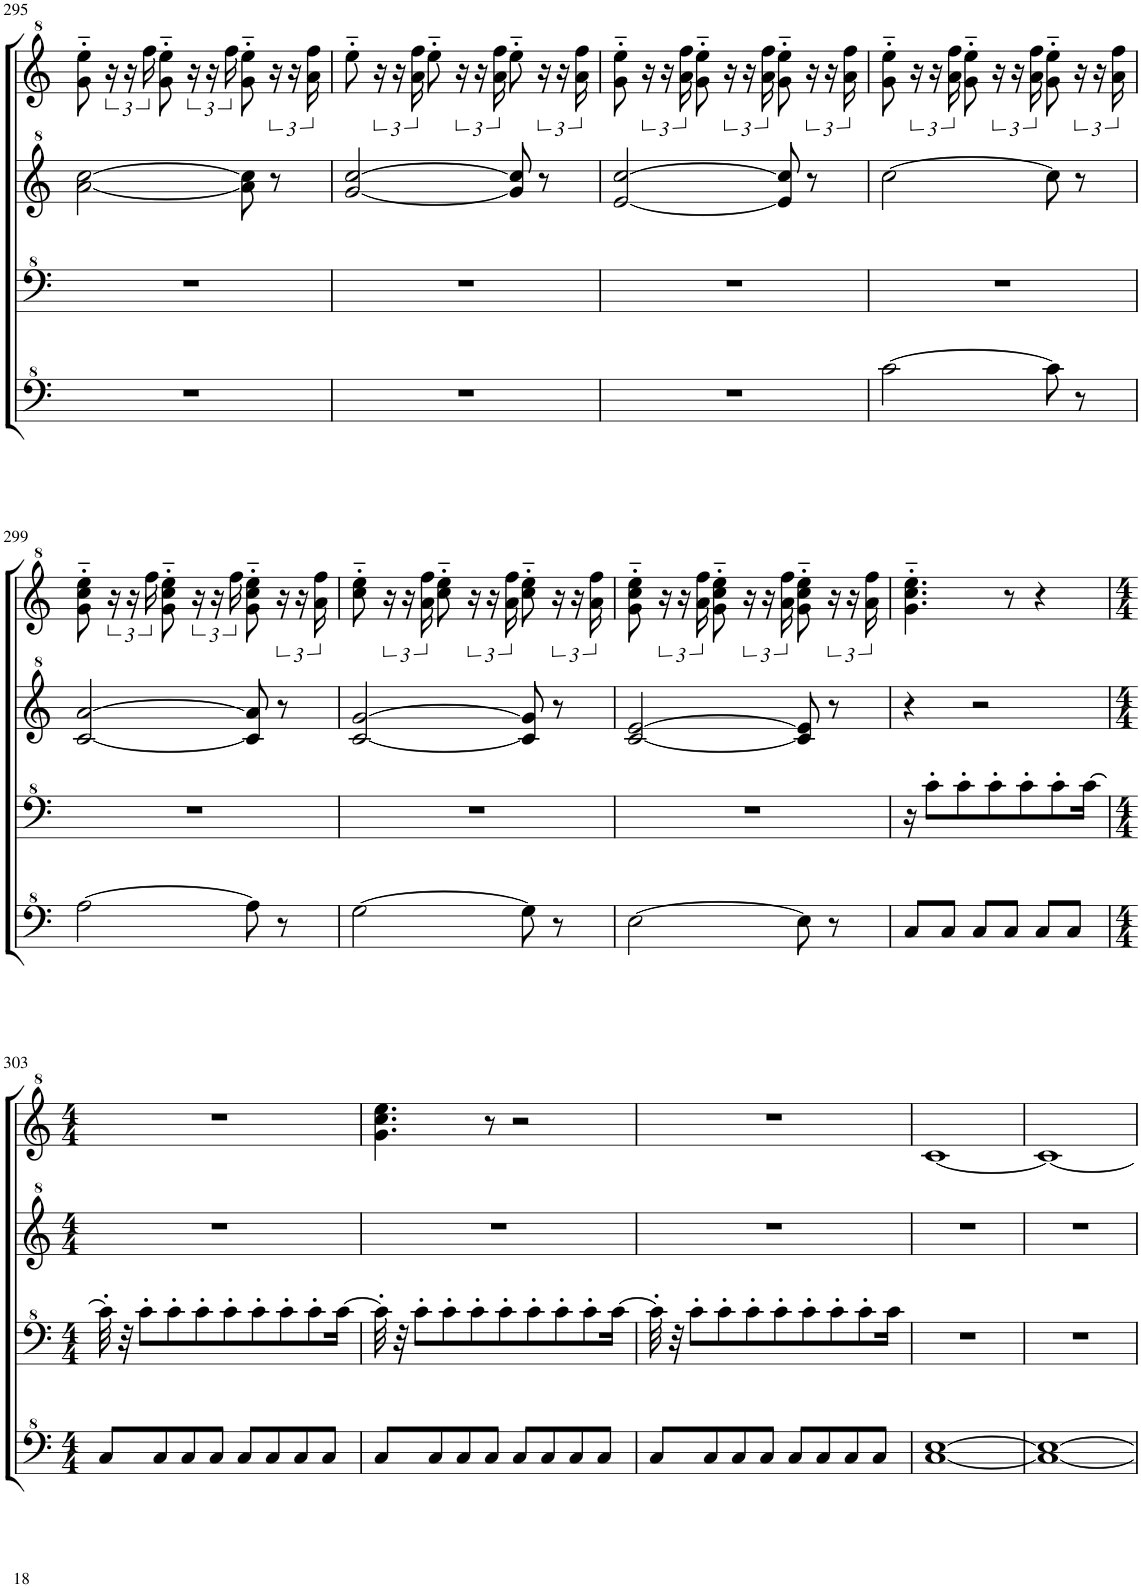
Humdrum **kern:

**kern	**kern	**kern	**kern
*part1	*part1	*part1	*part1
*staff4	*staff3	*staff2	*staff1
*I"Model III	*	*	*
!!LO:PB:g=z
*clefF^4	*clefF^4	*clefG^2	*clefG^2
*k[]	*k[]	*k[]	*k[]
*M3/4	*M3/4	*M3/4	*M3/4
=295	=295	=295	=295
2.r	2.r	[2aa\ [2ccc\	8gg\'~ 8eee\'~
.	.	.	24r
.	.	.	24r
.	.	.	24fff\
.	.	.	8gg\'~ 8eee\'~
.	.	.	24r
.	.	.	24r
.	.	.	24fff\
.	.	8aa\] 8ccc\]	8gg\'~ 8eee\'~
.	.	8r	24r
.	.	.	24r
.	.	.	24aa\ 24fff\
=296	=296	=296	=296
2.r	2.r	[2gg/ [2ccc/	8eee'~\
.	.	.	24r
.	.	.	24r
.	.	.	24aa\ 24fff\
.	.	.	8eee'~\
.	.	.	24r
.	.	.	24r
.	.	.	24aa\ 24fff\
.	.	8gg/] 8ccc/]	8eee'~\
.	.	8r	24r
.	.	.	24r
.	.	.	24aa\ 24fff\
=297	=297	=297	=297
2.r	2.r	[2ee/ [2ccc/	8gg\'~ 8eee\'~
.	.	.	24r
.	.	.	24r
.	.	.	24aa\ 24fff\
.	.	.	8gg\'~ 8eee\'~
.	.	.	24r
.	.	.	24r
.	.	.	24aa\ 24fff\
.	.	8ee/] 8ccc/]	8gg\'~ 8eee\'~
.	.	8r	24r
.	.	.	24r
.	.	.	24aa\ 24fff\
=298	=298	=298	=298
[2cc\	2.r	[2ccc\	8gg\'~ 8eee\'~
.	.	.	24r
.	.	.	24r
.	.	.	24aa\ 24fff\
.	.	.	8gg\'~ 8eee\'~
.	.	.	24r
.	.	.	24r
.	.	.	24aa\ 24fff\
8cc\]	.	8ccc\]	8gg\'~ 8eee\'~
8r	.	8r	24r
.	.	.	24r
.	.	.	24aa\ 24fff\
!!LO:LB:g=z
=299	=299	=299	=299
[2a\	2.r	[2cc/ [2aa/	8gg\'~ 8ccc\'~ 8eee\'~
.	.	.	24r
.	.	.	24r
.	.	.	24fff\
.	.	.	8gg\'~ 8ccc\'~ 8eee\'~
.	.	.	24r
.	.	.	24r
.	.	.	24fff\
8a\]	.	8cc/] 8aa/]	8gg\'~ 8ccc\'~ 8eee\'~
8r	.	8r	24r
.	.	.	24r
.	.	.	24aa\ 24fff\
=300	=300	=300	=300
[2g\	2.r	[2cc/ [2gg/	8ccc\'~ 8eee\'~
.	.	.	24r
.	.	.	24r
.	.	.	24aa\ 24fff\
.	.	.	8ccc\'~ 8eee\'~
.	.	.	24r
.	.	.	24r
.	.	.	24aa\ 24fff\
8g\]	.	8cc/] 8gg/]	8ccc\'~ 8eee\'~
8r	.	8r	24r
.	.	.	24r
.	.	.	24aa\ 24fff\
=301	=301	=301	=301
[2e\	2.r	[2cc/ [2ee/	8gg\'~ 8ccc\'~ 8eee\'~
.	.	.	24r
.	.	.	24r
.	.	.	24aa\ 24fff\
.	.	.	8gg\'~ 8ccc\'~ 8eee\'~
.	.	.	24r
.	.	.	24r
.	.	.	24aa\ 24fff\
8e\]	.	8cc/] 8ee/]	8gg\'~ 8ccc\'~ 8eee\'~
8r	.	8r	24r
.	.	.	24r
.	.	.	24aa\ 24fff\
=302	=302	=302	=302
8c/L	16r	4r	4.gg\'~ 4.ccc\'~ 4.eee\'~
.	8cc'\L	.	.
8c/J	.	.	.
.	8cc'\	.	.
8c/L	.	2r	.
.	8cc'\	.	.
8c/J	.	.	8r
.	8cc'\	.	.
8c/L	.	.	4r
.	8cc'\	.	.
8c/J	.	.	.
.	[16cc\Jk	.	.
!!LO:LB:g=z
=303	=303	=303	=303
*M4/4	*M4/4	*M4/4	*M4/4
8c/L	32cc'\]	1r	1r
.	32r	.	.
.	8cc'\L	.	.
8c/	.	.	.
.	8cc'\	.	.
8c/	.	.	.
.	8cc'\	.	.
8c/J	.	.	.
.	8cc'\	.	.
8c/L	.	.	.
.	8cc'\	.	.
8c/	.	.	.
.	8cc'\	.	.
8c/	.	.	.
.	8cc'\	.	.
8c/J	.	.	.
.	[16cc\Jk	.	.
=304	=304	=304	=304
8c/L	32cc'\]	1r	4.gg\ 4.ccc\ 4.eee\
.	32r	.	.
.	8cc'\L	.	.
8c/	.	.	.
.	8cc'\	.	.
8c/	.	.	.
.	8cc'\	.	.
8c/J	.	.	8r
.	8cc'\	.	.
8c/L	.	.	2r
.	8cc'\	.	.
8c/	.	.	.
.	8cc'\	.	.
8c/	.	.	.
.	8cc'\	.	.
8c/J	.	.	.
.	[16cc\Jk	.	.
=305	=305	=305	=305
8c/L	32cc'\]	1r	1r
.	32r	.	.
.	8cc'\L	.	.
8c/	.	.	.
.	8cc'\	.	.
8c/	.	.	.
.	8cc'\	.	.
8c/J	.	.	.
.	8cc'\	.	.
8c/L	.	.	.
.	8cc'\	.	.
8c/	.	.	.
.	8cc'\	.	.
8c/	.	.	.
.	8cc'\	.	.
8c/J	.	.	.
.	16cc\Jk	.	.
=306	=306	=306	=306
[1c [1e	1r	1r	[1cc
=307	=307	=307	=307
1c_ 1e_	1r	1r	1cc_
=	=	=	=
*-	*-	*-	*-
